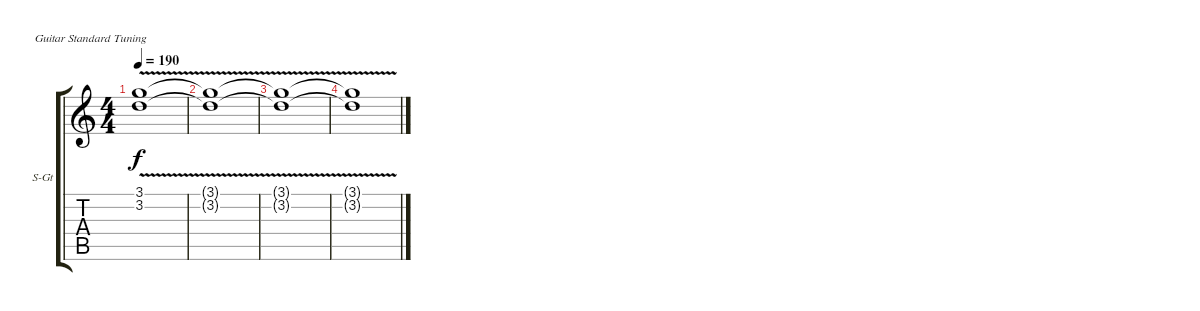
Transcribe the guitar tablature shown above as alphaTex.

\bracketExtendMode groupsimilarinstruments
\firstSystemTrackNameOrientation horizontal
\otherSystemsTrackNameOrientation horizontal
\track ("David Coverdale" "S-Gt") {instrument clarinet}
\staff {score tabs}
\tuning (E4 B3 G3 D3 A2 E2)
\displaytranspose 12
\ts (4 4)
\tempo 190
\clef g2
\ks c
(3.1{v t} 3.2{v t}).1{dy f} |
(3.1{v t} 3.2{v t}).1 |
(3.1{v t} 3.2{v t}).1 |
(3.1{v t} 3.2{v t}).1
